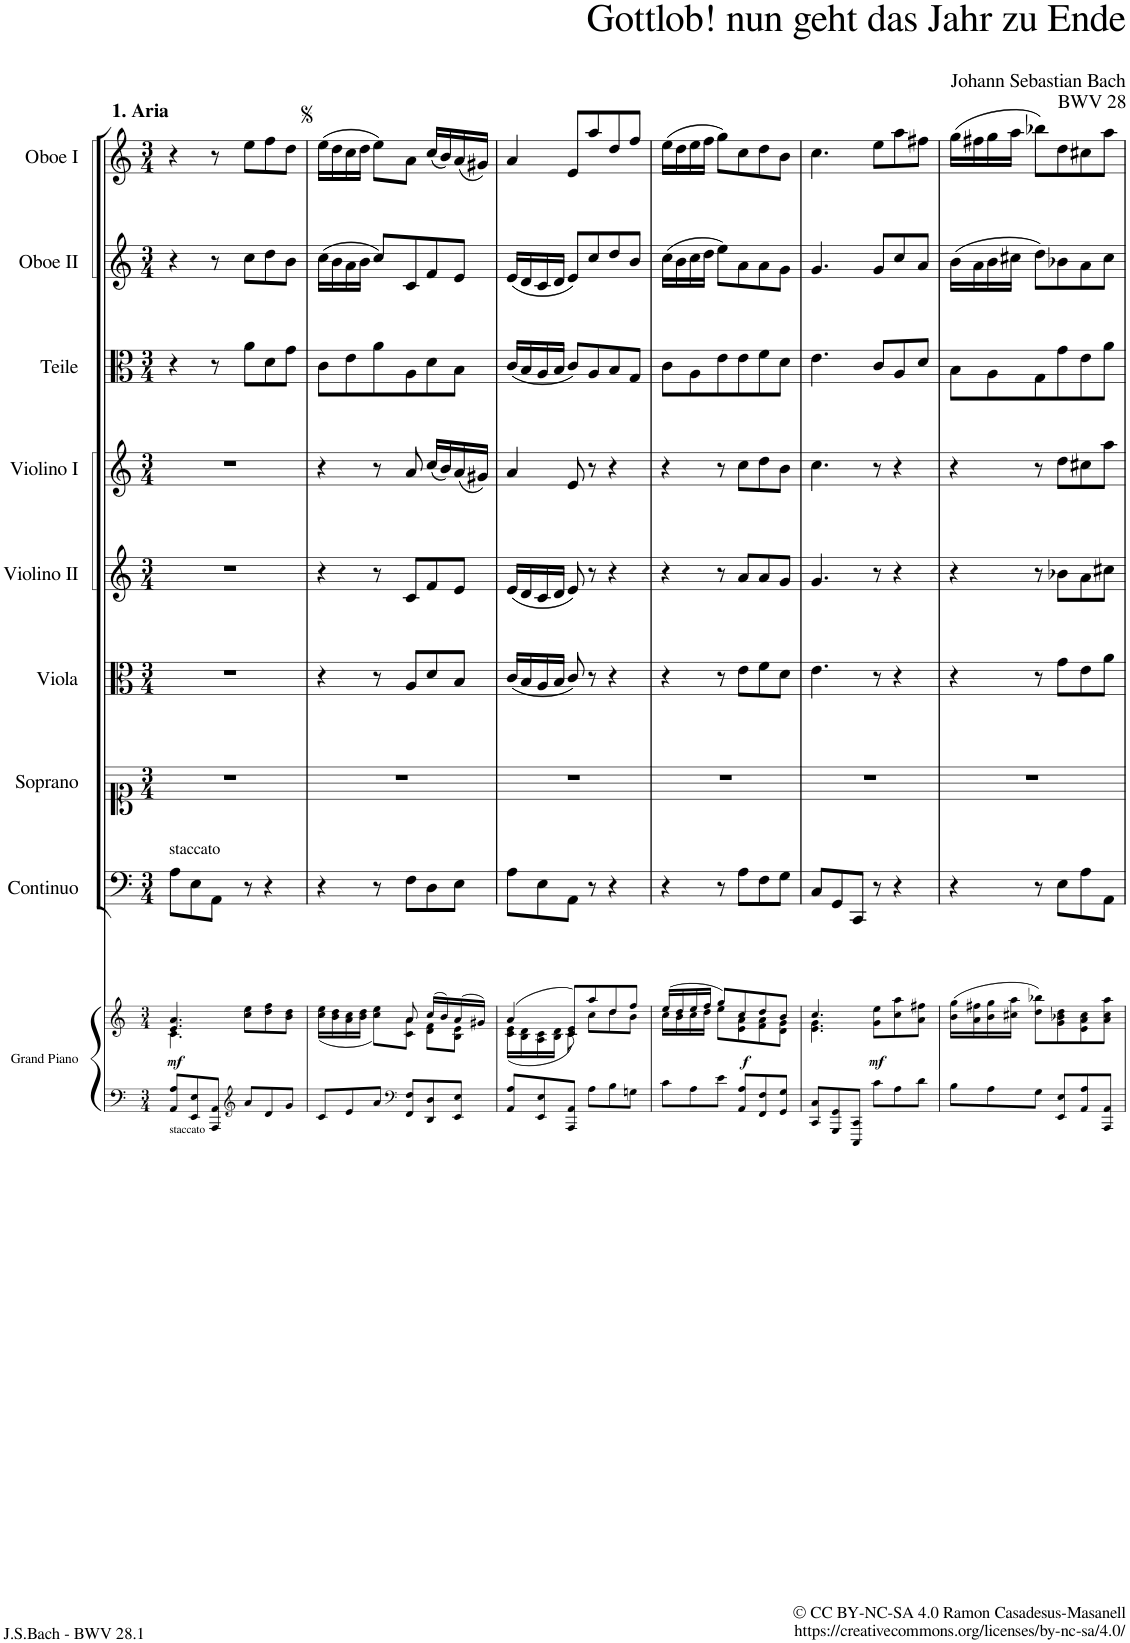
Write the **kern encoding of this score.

**kern	**kern	**dynam	**kern	**kern	**kern	**kern	**kern	**kern	**kern	**kern
*part9	*part9	*part9	*part8	*part7	*part6	*part5	*part4	*part3	*part2	*part1
*staff10	*staff9	*staff9/10	*staff8	*staff7	*staff6	*staff5	*staff4	*staff3	*staff2	*staff1
*I"Grand Piano	*	*	*I"Continuo	*I"Soprano	*I"Viola	*I"Violino II	*I"Violino I	*I"Teile	*I"Oboe II	*I"Oboe I
*I'Pno	*	*	*	*	*	*	*	*	*I'Ob	*I'Ob
*stria5	*stria5	*	*	*	*	*	*	*	*	*
*clefF4	*clefG2	*	*clefF4	*clefC1	*clefC3	*clefG2	*clefG2	*clefC3	*clefG2	*clefG2
*k[]	*k[]	*	*k[]	*k[]	*k[]	*k[]	*k[]	*k[]	*k[]	*k[]
*M3/4	*M3/4	*	*M3/4	*M3/4	*M3/4	*M3/4	*M3/4	*M3/4	*M3/4	*M3/4
=1	=1	=1	=1	=1	=1	=1	=1	=1	=1	=1
*	*^	*	*	*	*	*	*	*	*	*
!	!	!	!	!	!	!	!	!	!	!	!LO:TX:a:B:t=1. Aria
!	!	!	!	!LO:TX:a:t=staccato	!	!	!	!	!	!	!
!LO:TX:b:t=staccato	!	!	!	!	!	!	!	!	!	!	!
!	!	!	!LO:DY:b	!	!	!	!	!	!	!	!
8AA/ 8A/L	4.e/ 4.a/	4.c\	mf	8A\L	2.r	2.r	2.r	2.r	4r	4r	4r
8EE/ 8E/	.	.	.	8E\	.	.	.	.	.	.	.
8AAA/ 8AA/J	.	.	.	8AA\J	.	.	.	.	8r	8r	8r
*clefG2	*	*	*	*	*	*	*	*	*	*	*
8a/L	8cc\ 8ee\L	4.ryy	.	8r	.	.	.	.	8a\L	8cc\L	8ee\L
8d/	8dd\ 8ff\	.	.	4r	.	.	.	.	8d\	8dd\	8ff\
8g/J	8b\ 8dd\J	.	.	.	.	.	.	.	8g\J	8b\J	8dd\J
=2	=2	=2	=2	=2	=2	=2	=2	=2	=2	=2	=2
8c/L	(16cc\ 16ee\LL	4ryy	.	4r	2.r	4r	4r	4r	8c\L	(>16cc\LL	(>16ee\LL
.	16b\ 16dd\	.	.	.	.	.	.	.	.	16b\	16dd\
8e/	16a\ 16cc\	.	.	.	.	.	.	.	8e\	16a\	16cc\
.	16b\ 16dd\JJ	.	.	.	.	.	.	.	.	16b\JJ	16dd\JJ
8a/J	8ryy	8cc\ 8ee\L)	.	8r	.	8r	8r	8r	8a\	8cc/L)	8ee\L)
*clefF4	*	*	*	*	*	*	*	*	*	*	*
8FF/ 8F/L	8a/	8c\ 8a\J	.	8F\L	.	8A/L	8c/L	8a/	8A\	8c/	8a\J
8DD/ 8D/	(16cc/LL	8d\ 8f\L	.	8D\	.	8d/	8f/	(<16cc/LL	8d\	8f/	(<16cc/LL
.	16b/)	.	.	.	.	.	.	16b/)	.	.	16b/)
8EE/ 8E/J	(16a/	8B\ 8e\J	.	8E\J	.	8B/J	8e/J	(<16a/	8B\J	8e/J	(<16a/
.	16g#X/JJ)	.	.	.	.	.	.	16g#X/JJ)	.	.	16g#X/JJ)
=3	=3	=3	=3	=3	=3	=3	=3	=3	=3	=3	=3
8AA/ 8A/L	(4a/	(16c\ 16e\LL	.	8A\L	2.r	(<16c/LL	(<16e/LL	4a/	(<16c/LL	(<16e/LL	4a/
.	.	16B\ 16d\	.	.	.	16B/	16d/	.	16B/	16d/	.
8EE/ 8E/	.	16A\ 16c\	.	8E\	.	16A/	16c/	.	16A/	16c/	.
.	.	16B\ 16d\JJ	.	.	.	16B/JJ	16d/JJ	.	16B/JJ	16d/JJ	.
8AAA/ 8AA/J	(8c/ 8e/L)	8c\	.	8AA\J	.	8c/)	8e/)	8e/	8c/L)	8e/L)	8e/L
8A\L	8aa/	8cc\L	.	8r	.	8r	8r	8r	8A/	8cc/	8aa/
8B\	8dd/	8dd\	.	4r	.	4r	4r	4r	8B/	8dd/	8dd/
8Gn\J	8ff/J	8b\J	.	.	.	.	.	.	8G/J	8b/J	8ff/J
=4	=4	=4	=4	=4	=4	=4	=4	=4	=4	=4	=4
8c\L	16ee/LL	16cc\LL	.	4r	2.r	4r	4r	4r	8c\L	(>16cc\LL	(>16ee\LL
.	16dd/	16b\	.	.	.	.	.	.	.	16b\	16dd\
8A\	16ee/	16cc\	.	.	.	.	.	.	8A\	16cc\	16ee\
.	16ff/JJ	16dd\JJ	.	.	.	.	.	.	.	16dd\JJ	16ff\JJ
8e\J	8gg/L)	8ee\L	.	8r	.	8r	8r	8r	8e\	8ee\L)	8gg\L)
!	!	!	!LO:DY:b	!	!	!	!	!	!	!	!
8AA/ 8A/L	8cc/	8e\ 8a\	f	8A\L	.	8e\L	8a/L	8cc\L	8e\	8a\	8cc\
8FF/ 8F/	8dd/	8f\ 8a\	.	8F\	.	8f\	8a/	8dd\	8f\	8a\	8dd\
8GG/ 8G/J	8b/J	8d\ 8g\J	.	8G\J	.	8d\J	8g/J	8b\J	8d\J	8g\J	8b\J
=5	=5	=5	=5	=5	=5	=5	=5	=5	=5	=5	=5
8CC/ 8C/L	4.cc/	4.e\ 4.g\	.	8C/L	2.r	4.e\	4.g/	4.cc\	4.e\	4.g/	4.cc\
8GGG/ 8GG/	.	.	.	8GG/	.	.	.	.	.	.	.
8CCC/ 8CC/J	.	.	.	8CC/J	.	.	.	.	.	.	.
!	!	!	!LO:DY:b	!	!	!	!	!	!	!	!
8c\L	8g\ 8ee\L	4.ryy	mf	8r	.	8r	8r	8r	8c/L	8g/L	8ee\L
8A\	8cc\ 8aa\	.	.	4r	.	4r	4r	4r	8A/	8cc/	8aa\
8d\J	8a\ 8ff#X\J	.	.	.	.	.	.	.	8d/J	8a/J	8ff#X\J
*	*v	*v	*	*	*	*	*	*	*	*	*
=6	=6	=6	=6	=6	=6	=6	=6	=6	=6	=6
8B\L	(16b\ 16gg\LL	.	4r	2.r	4r	4r	4r	8B\L	(>16b\LL	(>16gg\LL
.	16a\ 16ff#X\	.	.	.	.	.	.	.	16a\	16ff#X\
8A\	16b\ 16gg\	.	.	.	.	.	.	8A\	16b\	16gg\
.	16cc#X\ 16aa\JJ	.	.	.	.	.	.	.	16cc#X\JJ	16aa\JJ
8G\J	8dd\ 8bb-X\L)	.	8r	.	8r	8r	8r	8G\	8dd\L)	8bb-X\L)
8EE/ 8E/L	8g\ 8b-X\ 8dd\	.	8E\L	.	8g\L	8b-X\L	8dd\L	8g\	8b-X\	8dd\
8AA/ 8A/	8e\ 8a\ 8cc#\	.	8A\	.	8e\	8a\	8cc#X\	8e\	8a\	8cc#X\
8AAA/ 8AA/J	8a\ 8cc#\ 8aa\J	.	8AA\J	.	8a\J	8cc#X\J	8aa\J	8a\J	8cc#\J	8aa\J
=	=	=	=	=	=	=	=	=	=	=
*-	*-	*-	*-	*-	*-	*-	*-	*-	*-	*-
